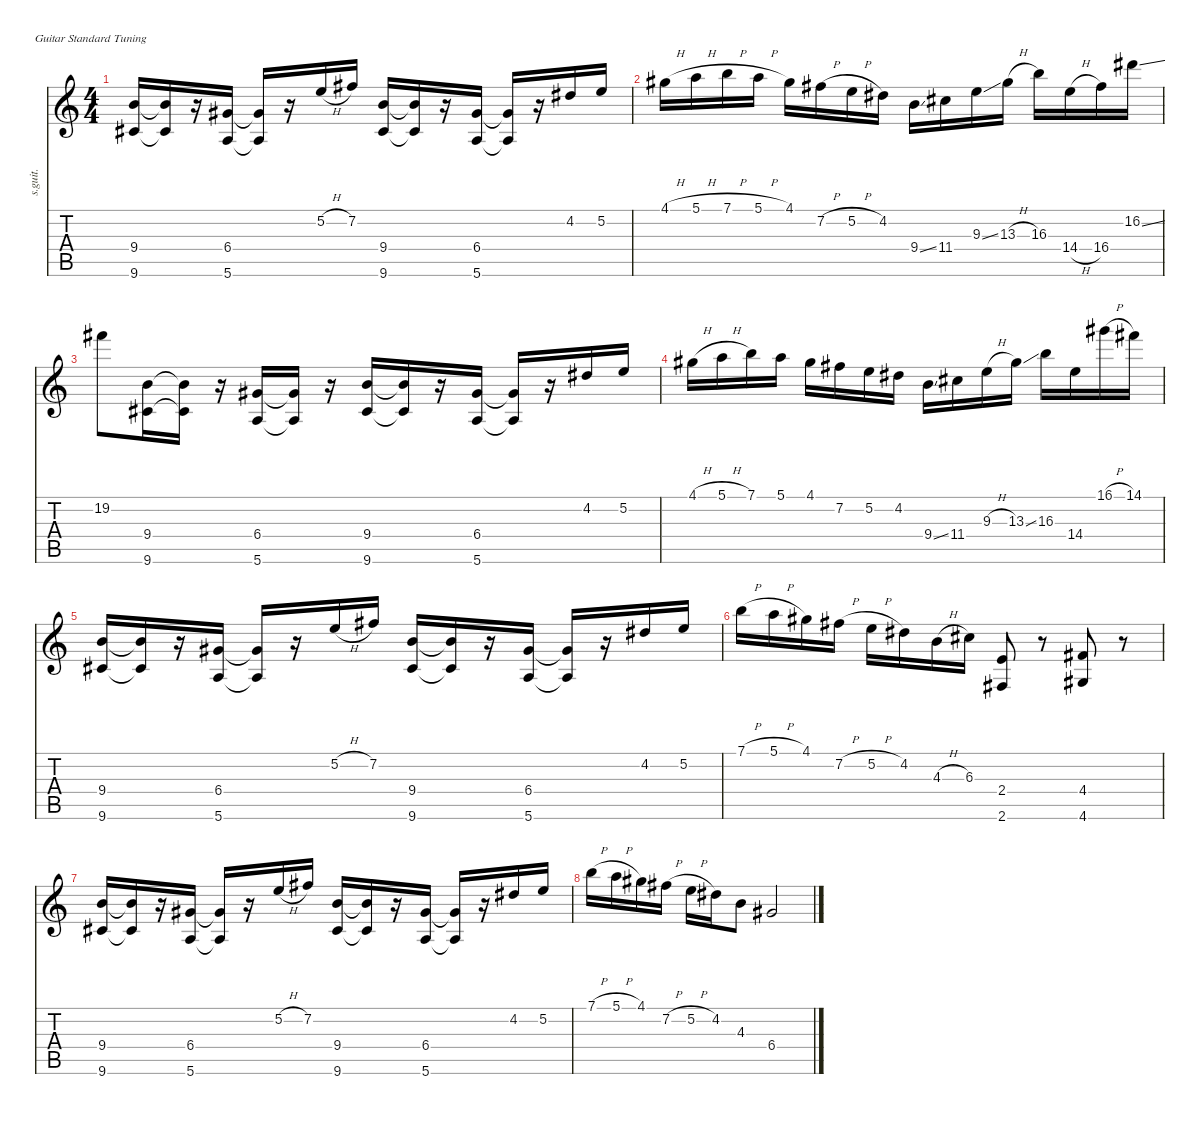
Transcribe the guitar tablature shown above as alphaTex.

\defaultSystemsLayout 4
\hideDynamics
\bracketExtendMode nobrackets
\track ("Erick Hansel" "s.guit.") {instrument overdrivenguitar}
\staff {score tabs}
\tuning (E4 B3 G3 D3 A2 E2)
\ts (4 4)
\tempo (170 hide)
\clef g2
\ks c
(9.4 9.6{acc #}).16{lyrics (0 "") lyrics (1 "") lyrics (2 "") lyrics (3 "") lyrics (4 "") dy mf} (9.4{t} 9.6{t acc #}).16{lyrics (0 "") lyrics (1 "") lyrics (2 "") lyrics (3 "") lyrics (4 "")} r.16 (6.4{acc #} 5.6).16{lyrics (0 "") lyrics (1 "") lyrics (2 "") lyrics (3 "") lyrics (4 "")} (6.4{t acc #} 5.6{t}).16{lyrics (0 "") lyrics (1 "") lyrics (2 "") lyrics (3 "") lyrics (4 "")} r.16 5.2{h}.16{lyrics (0 "") lyrics (1 "") lyrics (2 "") lyrics (3 "") lyrics (4 "")} 7.2{acc #}.16{lyrics (0 "") lyrics (1 "") lyrics (2 "") lyrics (3 "") lyrics (4 "")} (9.4 9.6{acc #}).16{lyrics (0 "") lyrics (1 "") lyrics (2 "") lyrics (3 "") lyrics (4 "")} (9.4{t} 9.6{t acc #}).16{lyrics (0 "") lyrics (1 "") lyrics (2 "") lyrics (3 "") lyrics (4 "")} r.16 (6.4{acc #} 5.6).16{lyrics (0 "") lyrics (1 "") lyrics (2 "") lyrics (3 "") lyrics (4 "")} (6.4{t acc #} 5.6{t}).16{lyrics (0 "") lyrics (1 "") lyrics (2 "") lyrics (3 "") lyrics (4 "")} r.16 4.2{acc #}.16{lyrics (0 "") lyrics (1 "") lyrics (2 "") lyrics (3 "") lyrics (4 "") dy f} 5.2.16{lyrics (0 "") lyrics (1 "") lyrics (2 "") lyrics (3 "") lyrics (4 "")} |
4.1{h acc #}.16{lyrics (0 "") lyrics (1 "") lyrics (2 "") lyrics (3 "") lyrics (4 "") dy mf} 5.1{h}.16{lyrics (0 "") lyrics (1 "") lyrics (2 "") lyrics (3 "") lyrics (4 "")} 7.1{h}.16{lyrics (0 "") lyrics (1 "") lyrics (2 "") lyrics (3 "") lyrics (4 "")} 5.1{h}.16{lyrics (0 "") lyrics (1 "") lyrics (2 "") lyrics (3 "") lyrics (4 "")} 4.1{acc #}.16{lyrics (0 "") lyrics (1 "") lyrics (2 "") lyrics (3 "") lyrics (4 "") dy f} 7.2{h acc #}.16{lyrics (0 "") lyrics (1 "") lyrics (2 "") lyrics (3 "") lyrics (4 "") dy mf} 5.2{h}.16{lyrics (0 "") lyrics (1 "") lyrics (2 "") lyrics (3 "") lyrics (4 "")} 4.2{acc #}.16{lyrics (0 "") lyrics (1 "") lyrics (2 "") lyrics (3 "") lyrics (4 "") dy f} 9.4{ss}.16{lyrics (0 "") lyrics (1 "") lyrics (2 "") lyrics (3 "") lyrics (4 "")} 11.4{acc #}.16{lyrics (0 "") lyrics (1 "") lyrics (2 "") lyrics (3 "") lyrics (4 "")} 9.3{ss}.16{lyrics (0 "") lyrics (1 "") lyrics (2 "") lyrics (3 "") lyrics (4 "")} 13.3{h acc #}.16{lyrics (0 "") lyrics (1 "") lyrics (2 "") lyrics (3 "") lyrics (4 "")} 16.3.16{lyrics (0 "") lyrics (1 "") lyrics (2 "") lyrics (3 "") lyrics (4 "")} 14.4{h}.16{lyrics (0 "") lyrics (1 "") lyrics (2 "") lyrics (3 "") lyrics (4 "")} 16.4{acc #}.16{lyrics (0 "") lyrics (1 "") lyrics (2 "") lyrics (3 "") lyrics (4 "")} 16.2{ss acc #}.16{lyrics (0 "") lyrics (1 "") lyrics (2 "") lyrics (3 "") lyrics (4 "")} |
19.2{acc #}.8{lyrics (0 "") lyrics (1 "") lyrics (2 "") lyrics (3 "") lyrics (4 "") dy mf} (9.4 9.6{acc #}).16{lyrics (0 "") lyrics (1 "") lyrics (2 "") lyrics (3 "") lyrics (4 "")} (9.4{t} 9.6{t acc #}).16{lyrics (0 "") lyrics (1 "") lyrics (2 "") lyrics (3 "") lyrics (4 "")} r.16 (6.4{acc #} 5.6).16{lyrics (0 "") lyrics (1 "") lyrics (2 "") lyrics (3 "") lyrics (4 "")} (6.4{t acc #} 5.6{t}).16{lyrics (0 "") lyrics (1 "") lyrics (2 "") lyrics (3 "") lyrics (4 "")} r.16 (9.4 9.6{acc #}).16{lyrics (0 "") lyrics (1 "") lyrics (2 "") lyrics (3 "") lyrics (4 "")} (9.4{t} 9.6{t acc #}).16{lyrics (0 "") lyrics (1 "") lyrics (2 "") lyrics (3 "") lyrics (4 "")} r.16 (6.4{acc #} 5.6).16{lyrics (0 "") lyrics (1 "") lyrics (2 "") lyrics (3 "") lyrics (4 "")} (6.4{t acc #} 5.6{t}).16{lyrics (0 "") lyrics (1 "") lyrics (2 "") lyrics (3 "") lyrics (4 "")} r.16 4.2{acc #}.16{lyrics (0 "") lyrics (1 "") lyrics (2 "") lyrics (3 "") lyrics (4 "") dy f} 5.2.16{lyrics (0 "") lyrics (1 "") lyrics (2 "") lyrics (3 "") lyrics (4 "")} |
4.1{h acc #}.16{lyrics (0 "") lyrics (1 "") lyrics (2 "") lyrics (3 "") lyrics (4 "") dy mf} 5.1{h}.16{lyrics (0 "") lyrics (1 "") lyrics (2 "") lyrics (3 "") lyrics (4 "")} 7.1.16{lyrics (0 "") lyrics (1 "") lyrics (2 "") lyrics (3 "") lyrics (4 "") dy f} 5.1.16{lyrics (0 "") lyrics (1 "") lyrics (2 "") lyrics (3 "") lyrics (4 "")} 4.1{acc #}.16{lyrics (0 "") lyrics (1 "") lyrics (2 "") lyrics (3 "") lyrics (4 "")} 7.2{acc #}.16{lyrics (0 "") lyrics (1 "") lyrics (2 "") lyrics (3 "") lyrics (4 "")} 5.2.16{lyrics (0 "") lyrics (1 "") lyrics (2 "") lyrics (3 "") lyrics (4 "")} 4.2{acc #}.16{lyrics (0 "") lyrics (1 "") lyrics (2 "") lyrics (3 "") lyrics (4 "")} 9.4{ss}.16{lyrics (0 "") lyrics (1 "") lyrics (2 "") lyrics (3 "") lyrics (4 "")} 11.4{acc #}.16{lyrics (0 "") lyrics (1 "") lyrics (2 "") lyrics (3 "") lyrics (4 "")} 9.3{h}.16{lyrics (0 "") lyrics (1 "") lyrics (2 "") lyrics (3 "") lyrics (4 "")} 13.3{ss acc #}.16{lyrics (0 "") lyrics (1 "") lyrics (2 "") lyrics (3 "") lyrics (4 "")} 16.3.16{lyrics (0 "") lyrics (1 "") lyrics (2 "") lyrics (3 "") lyrics (4 "")} 14.4.16{lyrics (0 "") lyrics (1 "") lyrics (2 "") lyrics (3 "") lyrics (4 "")} 16.1{h acc #}.16{lyrics (0 "") lyrics (1 "") lyrics (2 "") lyrics (3 "") lyrics (4 "") dy mf} 14.1{acc #}.16{lyrics (0 "") lyrics (1 "") lyrics (2 "") lyrics (3 "") lyrics (4 "")} |
(9.4 9.6{acc #}).16{lyrics (0 "") lyrics (1 "") lyrics (2 "") lyrics (3 "") lyrics (4 "") dy f} (9.4{t} 9.6{t acc #}).16{lyrics (0 "") lyrics (1 "") lyrics (2 "") lyrics (3 "") lyrics (4 "")} r.16 (6.4{acc #} 5.6).16{lyrics (0 "") lyrics (1 "") lyrics (2 "") lyrics (3 "") lyrics (4 "")} (6.4{t acc #} 5.6{t}).16{lyrics (0 "") lyrics (1 "") lyrics (2 "") lyrics (3 "") lyrics (4 "")} r.16 5.2{h}.16{lyrics (0 "") lyrics (1 "") lyrics (2 "") lyrics (3 "") lyrics (4 "")} 7.2{acc #}.16{lyrics (0 "") lyrics (1 "") lyrics (2 "") lyrics (3 "") lyrics (4 "")} (9.4 9.6{acc #}).16{lyrics (0 "") lyrics (1 "") lyrics (2 "") lyrics (3 "") lyrics (4 "")} (9.4{t} 9.6{t acc #}).16{lyrics (0 "") lyrics (1 "") lyrics (2 "") lyrics (3 "") lyrics (4 "")} r.16 (6.4{acc #} 5.6).16{lyrics (0 "") lyrics (1 "") lyrics (2 "") lyrics (3 "") lyrics (4 "")} (6.4{t acc #} 5.6{t}).16{lyrics (0 "") lyrics (1 "") lyrics (2 "") lyrics (3 "") lyrics (4 "")} r.16 4.2{acc #}.16{lyrics (0 "") lyrics (1 "") lyrics (2 "") lyrics (3 "") lyrics (4 "")} 5.2.16{lyrics (0 "") lyrics (1 "") lyrics (2 "") lyrics (3 "") lyrics (4 "")} |
7.1{h}.16{lyrics (0 "") lyrics (1 "") lyrics (2 "") lyrics (3 "") lyrics (4 "")} 5.1{h}.16{lyrics (0 "") lyrics (1 "") lyrics (2 "") lyrics (3 "") lyrics (4 "")} 4.1{acc #}.16{lyrics (0 "") lyrics (1 "") lyrics (2 "") lyrics (3 "") lyrics (4 "")} 7.2{h acc #}.16{lyrics (0 "") lyrics (1 "") lyrics (2 "") lyrics (3 "") lyrics (4 "")} 5.2{h}.16{lyrics (0 "") lyrics (1 "") lyrics (2 "") lyrics (3 "") lyrics (4 "")} 4.2{acc #}.16{lyrics (0 "") lyrics (1 "") lyrics (2 "") lyrics (3 "") lyrics (4 "")} 4.3{h}.16{lyrics (0 "") lyrics (1 "") lyrics (2 "") lyrics (3 "") lyrics (4 "")} 6.3{acc #}.16{lyrics (0 "") lyrics (1 "") lyrics (2 "") lyrics (3 "") lyrics (4 "")} (2.4 2.6{acc #}).8{lyrics (0 "") lyrics (1 "") lyrics (2 "") lyrics (3 "") lyrics (4 "")} r.8 (4.4{acc #} 4.6{acc #}).8{lyrics (0 "") lyrics (1 "") lyrics (2 "") lyrics (3 "") lyrics (4 "")} r.8 |
(9.4 9.6{acc #}).16{lyrics (0 "") lyrics (1 "") lyrics (2 "") lyrics (3 "") lyrics (4 "")} (9.4{t} 9.6{t acc #}).16{lyrics (0 "") lyrics (1 "") lyrics (2 "") lyrics (3 "") lyrics (4 "")} r.16 (6.4{acc #} 5.6).16{lyrics (0 "") lyrics (1 "") lyrics (2 "") lyrics (3 "") lyrics (4 "")} (6.4{t acc #} 5.6{t}).16{lyrics (0 "") lyrics (1 "") lyrics (2 "") lyrics (3 "") lyrics (4 "")} r.16 5.2{h}.16{lyrics (0 "") lyrics (1 "") lyrics (2 "") lyrics (3 "") lyrics (4 "")} 7.2{acc #}.16{lyrics (0 "") lyrics (1 "") lyrics (2 "") lyrics (3 "") lyrics (4 "")} (9.4 9.6{acc #}).16{lyrics (0 "") lyrics (1 "") lyrics (2 "") lyrics (3 "") lyrics (4 "")} (9.4{t} 9.6{t acc #}).16{lyrics (0 "") lyrics (1 "") lyrics (2 "") lyrics (3 "") lyrics (4 "")} r.16 (6.4{acc #} 5.6).16{lyrics (0 "") lyrics (1 "") lyrics (2 "") lyrics (3 "") lyrics (4 "")} (6.4{t acc #} 5.6{t}).16{lyrics (0 "") lyrics (1 "") lyrics (2 "") lyrics (3 "") lyrics (4 "")} r.16 4.2{acc #}.16{lyrics (0 "") lyrics (1 "") lyrics (2 "") lyrics (3 "") lyrics (4 "")} 5.2.16{lyrics (0 "") lyrics (1 "") lyrics (2 "") lyrics (3 "") lyrics (4 "")} |
7.1{h}.16{lyrics (0 "") lyrics (1 "") lyrics (2 "") lyrics (3 "") lyrics (4 "")} 5.1{h}.16{lyrics (0 "") lyrics (1 "") lyrics (2 "") lyrics (3 "") lyrics (4 "")} 4.1{acc #}.16{lyrics (0 "") lyrics (1 "") lyrics (2 "") lyrics (3 "") lyrics (4 "")} 7.2{h acc #}.16{lyrics (0 "") lyrics (1 "") lyrics (2 "") lyrics (3 "") lyrics (4 "")} 5.2{h}.16{lyrics (0 "") lyrics (1 "") lyrics (2 "") lyrics (3 "") lyrics (4 "")} 4.2{acc #}.16{lyrics (0 "") lyrics (1 "") lyrics (2 "") lyrics (3 "") lyrics (4 "")} 4.3.8{lyrics (0 "") lyrics (1 "") lyrics (2 "") lyrics (3 "") lyrics (4 "")} 6.4{acc #}.2{lyrics (0 "") lyrics (1 "") lyrics (2 "") lyrics (3 "") lyrics (4 "")}
